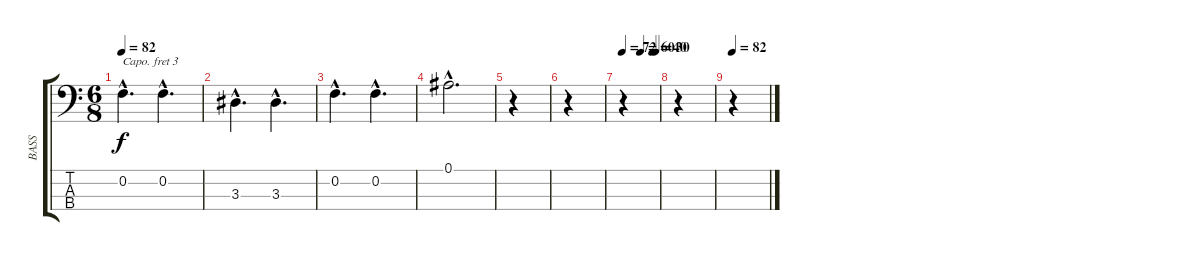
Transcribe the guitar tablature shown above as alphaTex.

\track ("BASS" "BASS") {instrument acousticbass}
\staff {score tabs}
\capo 3
\tuning (G2 D2 A1 E1) {hide}
\ts (6 8)
\tempo 82
\clef f4
\ks c
0.2{hac}.4{d dy f} 0.2{hac}.4{d} |
3.3{hac}.4{d} 3.3{hac}.4{d} |
0.2{hac}.4{d} 0.2{hac}.4{d} |
0.1{hac}.2{d} |
r.4 |
r.4 |
\tempo 72
\tempo (60 0.5)
\tempo (40 0.8333333333333334)
\tempo (30 0.9166666666666666)
r.4 |
r.4 |
\tempo 82
r.4
